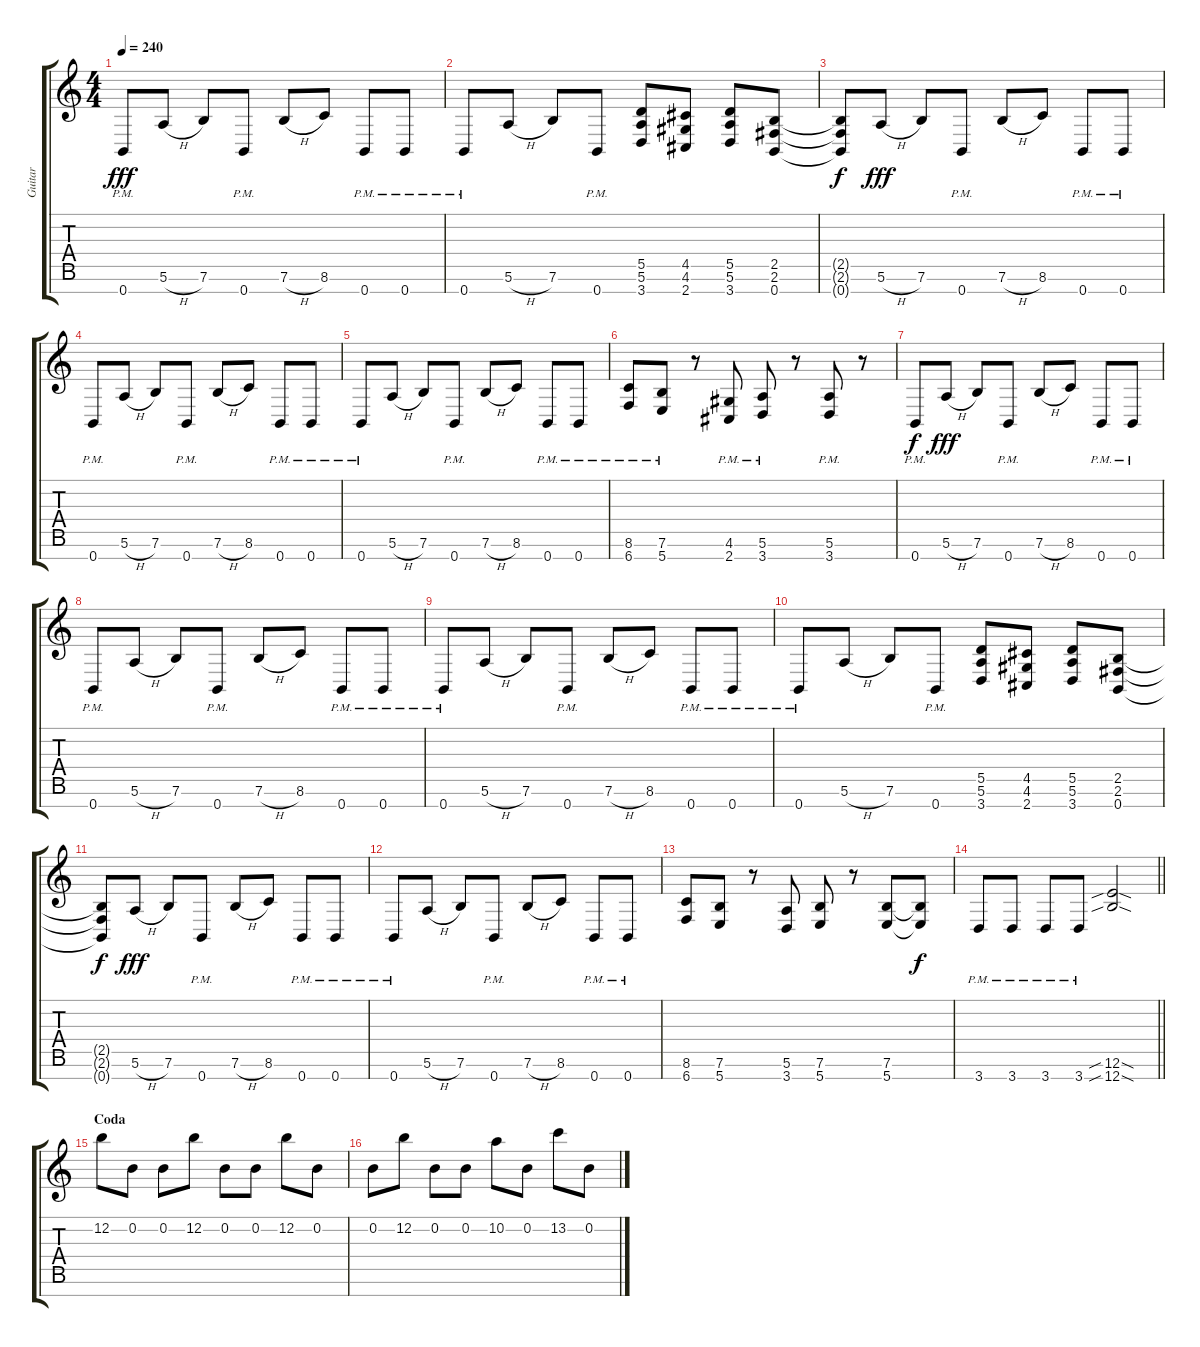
\track ("Guitar" "Guitar") {instrument distortionguitar}
\staff {score tabs}
\tuning (E4 B3 G3 D3 A2 E2 B1) {hide}
\ts (4 4)
\tempo 240
\clef g2
\ks c
0.7{pm}.8{dy fff} 5.6{h}.8 7.6.8 0.7{pm}.8 7.6{h}.8 8.6.8 0.7{pm}.8 0.7{pm}.8 |
0.7{pm}.8 5.6{h}.8 7.6.8 0.7{pm}.8 (5.5 5.6 3.7).8 (4.5 4.6 2.7).8 (5.5 5.6 3.7).8 (2.5 2.6 0.7).8 |
(2.5{t} 2.6{t} 0.7{t}).8{dy f} 5.6{h}.8{dy fff} 7.6.8 0.7{pm}.8 7.6{h}.8 8.6.8 0.7{pm}.8 0.7{pm}.8 |
0.7{pm}.8 5.6{h}.8 7.6.8 0.7{pm}.8 7.6{h}.8 8.6.8 0.7{pm}.8 0.7{pm}.8 |
0.7{pm}.8 5.6{h}.8 7.6.8 0.7{pm}.8 7.6{h}.8 8.6.8 0.7{pm}.8 0.7{pm}.8 |
(8.6{pm} 6.7{pm}).8 (7.6{pm} 5.7{pm}).8 r.8 (4.6{pm} 2.7{pm}).8 (5.6{pm} 3.7{pm}).8 r.8 (5.6{pm} 3.7{pm}).8 r.8 |
0.7{pm}.8{dy f} 5.6{h}.8{dy fff} 7.6.8 0.7{pm}.8 7.6{h}.8 8.6.8 0.7{pm}.8 0.7{pm}.8 |
0.7{pm}.8 5.6{h}.8 7.6.8 0.7{pm}.8 7.6{h}.8 8.6.8 0.7{pm}.8 0.7{pm}.8 |
0.7{pm}.8 5.6{h}.8 7.6.8 0.7{pm}.8 7.6{h}.8 8.6.8 0.7{pm}.8 0.7{pm}.8 |
0.7{pm}.8 5.6{h}.8 7.6.8 0.7{pm}.8 (5.5 5.6 3.7).8 (4.5 4.6 2.7).8 (5.5 5.6 3.7).8 (2.5 2.6 0.7).8 |
(2.5{t} 2.6{t} 0.7{t}).8{dy f} 5.6{h}.8{dy fff} 7.6.8 0.7{pm}.8 7.6{h}.8 8.6.8 0.7{pm}.8 0.7{pm}.8 |
0.7{pm}.8 5.6{h}.8 7.6.8 0.7{pm}.8 7.6{h}.8 8.6.8 0.7{pm}.8 0.7{pm}.8 |
(8.6 6.7).8 (7.6 5.7).8 r.8 (5.6 3.7).8 (7.6 5.7).8 r.8 (7.6 5.7).8 (7.6{t} 5.7{t}).8{dy f} |
\barLineRight lightlight
3.7{pm}.8 3.7{pm}.8 3.7{pm}.8 3.7{pm}.8 (12.6{sib sod} 12.7{sib sod}).2 |
\section ("" "Coda")
12.2.8 0.2.8 0.2.8 12.2.8 0.2.8 0.2.8 12.2.8 0.2.8 |
0.2.8 12.2.8 0.2.8 0.2.8 10.2.8 0.2.8 13.2.8 0.2.8
